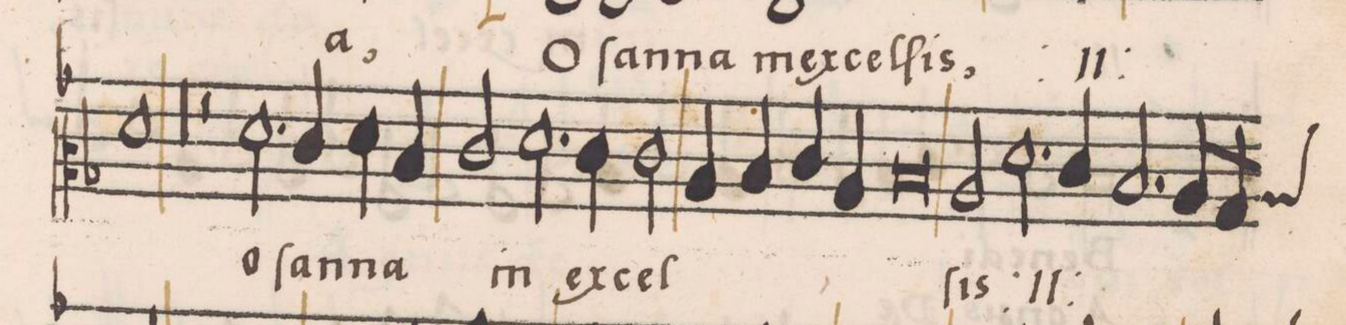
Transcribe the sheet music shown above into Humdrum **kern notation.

**kern	**text	**text
*I"TENOR	*	*
*clefC2	*	*
*k[b-]	*	*
*met(C|)	*	*
*M2/1	*	*
1f	-ſis	.
*	*Xij	*
=61	=61	=61
00r	.	.
=62-	=62-	=62-
=63-	=63-	=63-
2r	.	.
2.f\	o-	.
4e/	-ſan-	.
4f\	-na	.
4d/	.	.
=64	=64	=64
2e/	.	.
2.f\	in	.
4e\	ex-	.
2e\	-cel-	.
=65	=65	=65
4c/	.	.
4d/	.	.
4e/	.	.
4c/	.	.
0d	.	.
=66-	=66-	=66-
2c/	-ſis	.
*	*ij	*
2.f\	o-	.
=67-	=67-	=67-
4e/	-ſan-	.
2.d/	-na	.
8c/L	ine	.
8B-/J	.	.
*custos:c	*	*
*-	*-	*-
